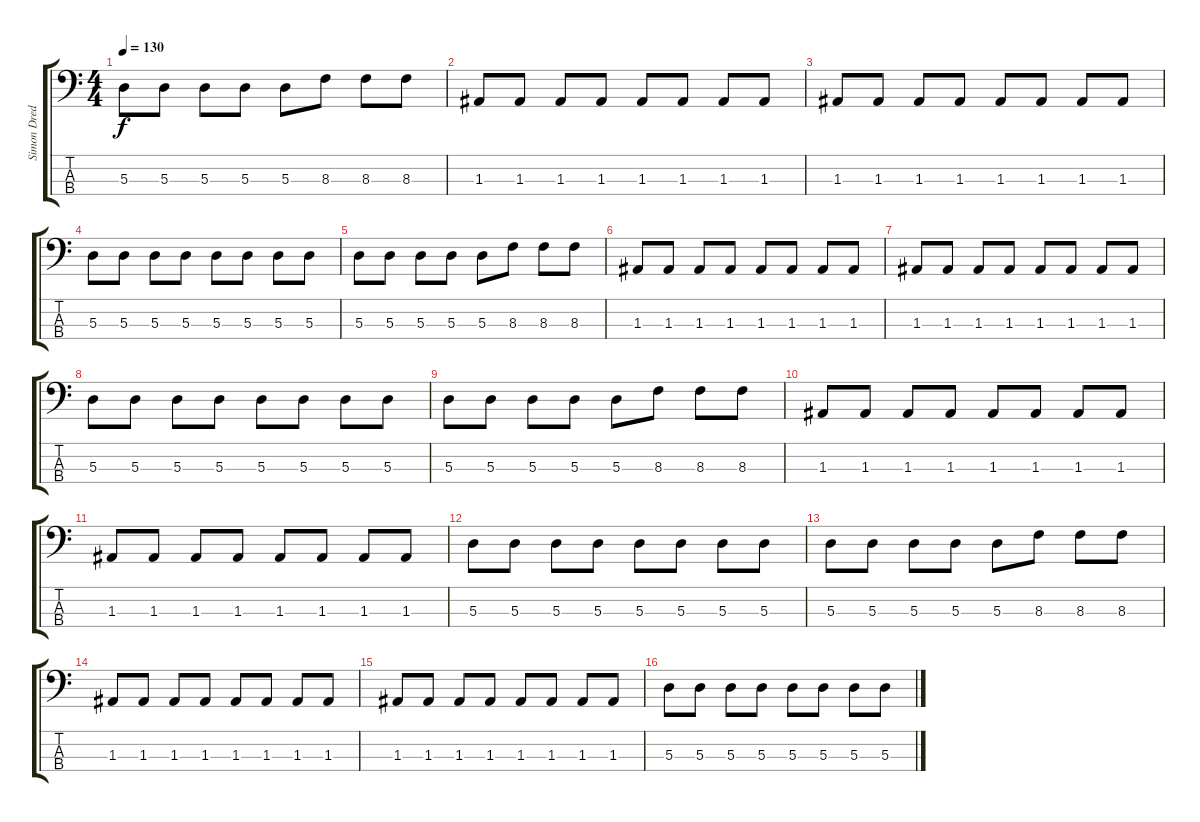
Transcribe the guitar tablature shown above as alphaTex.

\track ("Simon Dredo" "Simon Dred") {instrument electricbassfinger}
\staff {score tabs}
\tuning (G2 D2 A1 E1) {hide}
\ts (4 4)
\tempo 130
\clef f4
\ks c
5.3.8{dy f} 5.3.8 5.3.8 5.3.8 5.3.8 8.3.8 8.3.8 8.3.8 |
1.3.8 1.3.8 1.3.8 1.3.8 1.3.8 1.3.8 1.3.8 1.3.8 |
1.3.8 1.3.8 1.3.8 1.3.8 1.3.8 1.3.8 1.3.8 1.3.8 |
5.3.8 5.3.8 5.3.8 5.3.8 5.3.8 5.3.8 5.3.8 5.3.8 |
5.3.8 5.3.8 5.3.8 5.3.8 5.3.8 8.3.8 8.3.8 8.3.8 |
1.3.8 1.3.8 1.3.8 1.3.8 1.3.8 1.3.8 1.3.8 1.3.8 |
1.3.8 1.3.8 1.3.8 1.3.8 1.3.8 1.3.8 1.3.8 1.3.8 |
5.3.8 5.3.8 5.3.8 5.3.8 5.3.8 5.3.8 5.3.8 5.3.8 |
5.3.8 5.3.8 5.3.8 5.3.8 5.3.8 8.3.8 8.3.8 8.3.8 |
1.3.8 1.3.8 1.3.8 1.3.8 1.3.8 1.3.8 1.3.8 1.3.8 |
1.3.8 1.3.8 1.3.8 1.3.8 1.3.8 1.3.8 1.3.8 1.3.8 |
5.3.8 5.3.8 5.3.8 5.3.8 5.3.8 5.3.8 5.3.8 5.3.8 |
5.3.8 5.3.8 5.3.8 5.3.8 5.3.8 8.3.8 8.3.8 8.3.8 |
1.3.8 1.3.8 1.3.8 1.3.8 1.3.8 1.3.8 1.3.8 1.3.8 |
1.3.8 1.3.8 1.3.8 1.3.8 1.3.8 1.3.8 1.3.8 1.3.8 |
5.3.8 5.3.8 5.3.8 5.3.8 5.3.8 5.3.8 5.3.8 5.3.8
